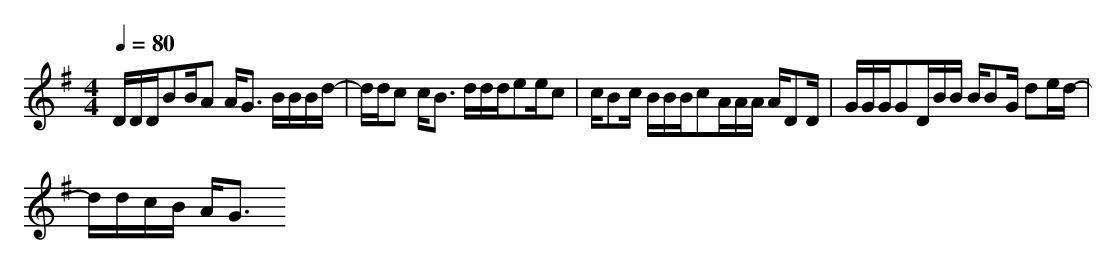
X:1
T:
M: 4/4
L: 1/8
Q:1/4=80
K:G % 1 sharps
D/2D/2D/2BB/2A A<G B/2B/2B/2d/2-|d/2d/2c c<B d/2d/2d/2ee/2c|c/2Bc/2 B/2B/2B/2cA/2A/2A/2 A/2DD/2|G/2G/2G/2GD/2B/2B/2 B/2BG/2 de/2d/2-|
d/2d/2c/2B/2 A<G
